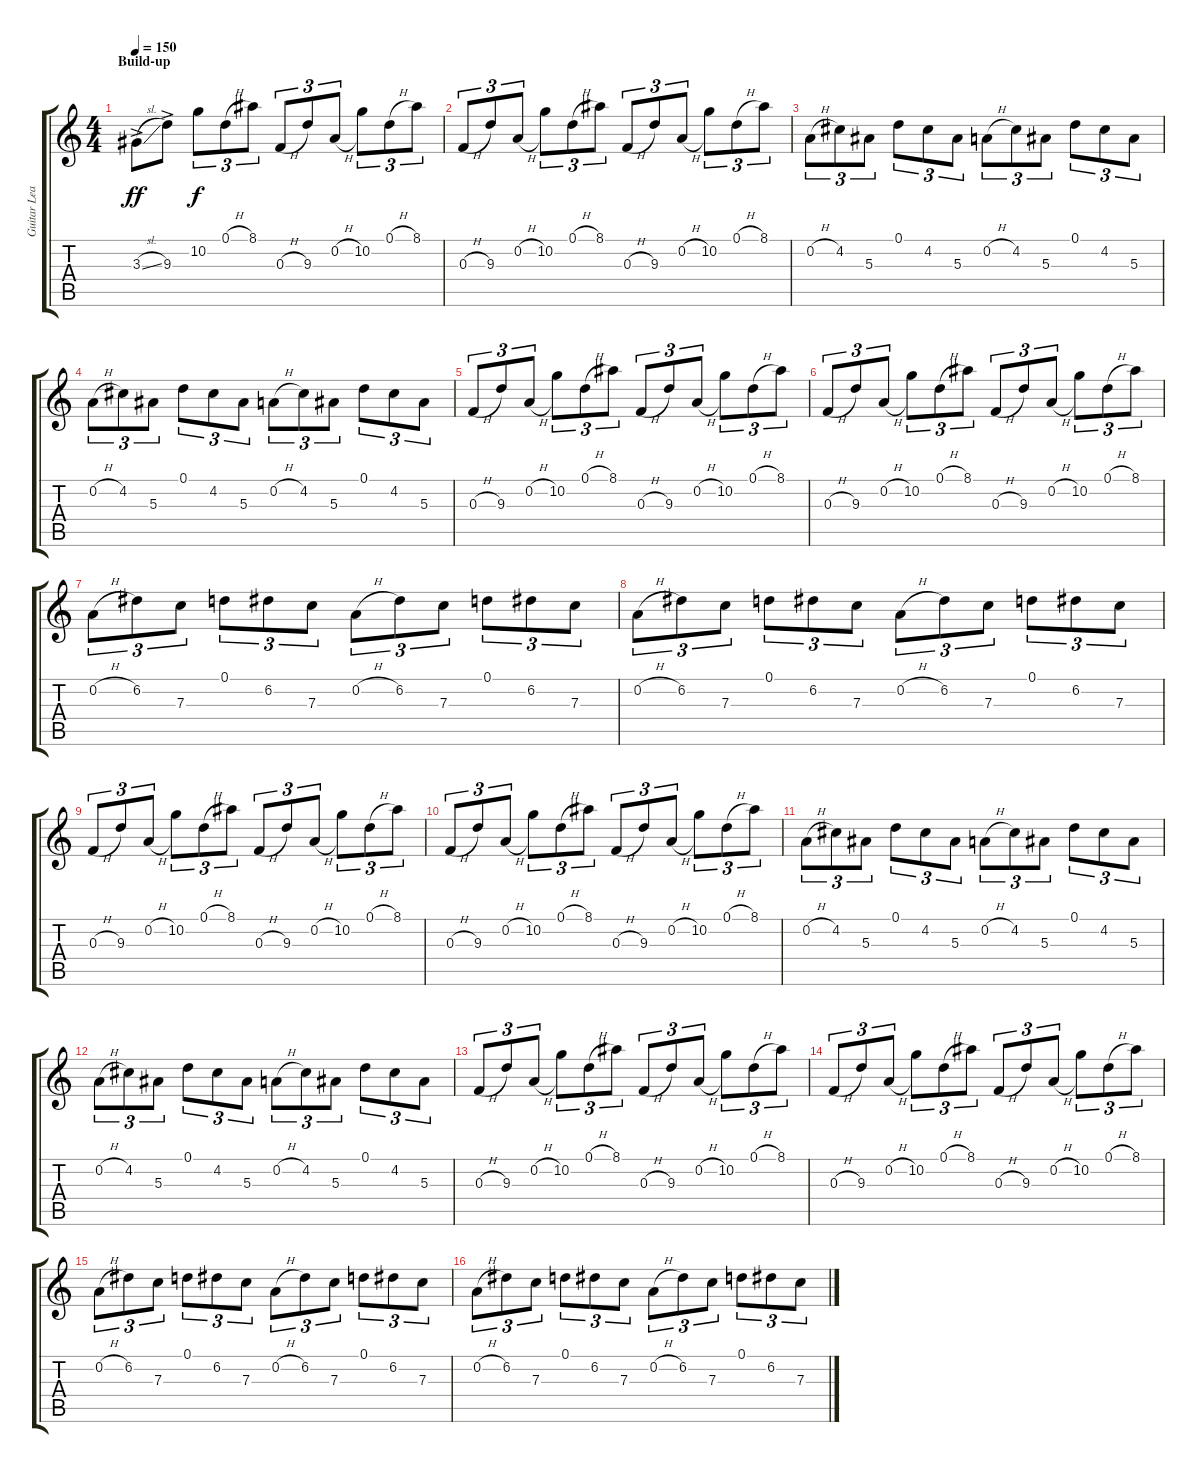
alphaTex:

\track ("Guitar Lead (Brent Hinds)" "Guitar Lea") {instrument overdrivenguitar}
\staff {score tabs}
\tuning (D4 A3 F3 C3 G2 D2) {hide}
\ts (4 4)
\section ("" "Build-up")
\tempo 150
\clef g2
\ks c
3.3{sl ac}.8{dy ff} 9.3{ac}.8 10.2.8{tu (3 2) dy f} 0.1{h}.8{tu (3 2)} 8.1.8{tu (3 2)} 0.3{h}.8{tu (3 2)} 9.3.8{tu (3 2)} 0.2{h}.8{tu (3 2)} 10.2.8{tu (3 2)} 0.1{h}.8{tu (3 2)} 8.1.8{tu (3 2)} |
0.3{h}.8{tu (3 2)} 9.3.8{tu (3 2)} 0.2{h}.8{tu (3 2)} 10.2.8{tu (3 2)} 0.1{h}.8{tu (3 2)} 8.1.8{tu (3 2)} 0.3{h}.8{tu (3 2)} 9.3.8{tu (3 2)} 0.2{h}.8{tu (3 2)} 10.2.8{tu (3 2)} 0.1{h}.8{tu (3 2)} 8.1.8{tu (3 2)} |
0.2{h}.8{tu (3 2)} 4.2.8{tu (3 2)} 5.3.8{tu (3 2)} 0.1.8{tu (3 2)} 4.2.8{tu (3 2)} 5.3.8{tu (3 2)} 0.2{h}.8{tu (3 2)} 4.2.8{tu (3 2)} 5.3.8{tu (3 2)} 0.1.8{tu (3 2)} 4.2.8{tu (3 2)} 5.3.8{tu (3 2)} |
0.2{h}.8{tu (3 2)} 4.2.8{tu (3 2)} 5.3.8{tu (3 2)} 0.1.8{tu (3 2)} 4.2.8{tu (3 2)} 5.3.8{tu (3 2)} 0.2{h}.8{tu (3 2)} 4.2.8{tu (3 2)} 5.3.8{tu (3 2)} 0.1.8{tu (3 2)} 4.2.8{tu (3 2)} 5.3.8{tu (3 2)} |
0.3{h}.8{tu (3 2)} 9.3.8{tu (3 2)} 0.2{h}.8{tu (3 2)} 10.2.8{tu (3 2)} 0.1{h}.8{tu (3 2)} 8.1.8{tu (3 2)} 0.3{h}.8{tu (3 2)} 9.3.8{tu (3 2)} 0.2{h}.8{tu (3 2)} 10.2.8{tu (3 2)} 0.1{h}.8{tu (3 2)} 8.1.8{tu (3 2)} |
0.3{h}.8{tu (3 2)} 9.3.8{tu (3 2)} 0.2{h}.8{tu (3 2)} 10.2.8{tu (3 2)} 0.1{h}.8{tu (3 2)} 8.1.8{tu (3 2)} 0.3{h}.8{tu (3 2)} 9.3.8{tu (3 2)} 0.2{h}.8{tu (3 2)} 10.2.8{tu (3 2)} 0.1{h}.8{tu (3 2)} 8.1.8{tu (3 2)} |
0.2{h}.8{tu (3 2)} 6.2.8{tu (3 2)} 7.3.8{tu (3 2)} 0.1.8{tu (3 2)} 6.2.8{tu (3 2)} 7.3.8{tu (3 2)} 0.2{h}.8{tu (3 2)} 6.2.8{tu (3 2)} 7.3.8{tu (3 2)} 0.1.8{tu (3 2)} 6.2.8{tu (3 2)} 7.3.8{tu (3 2)} |
0.2{h}.8{tu (3 2)} 6.2.8{tu (3 2)} 7.3.8{tu (3 2)} 0.1.8{tu (3 2)} 6.2.8{tu (3 2)} 7.3.8{tu (3 2)} 0.2{h}.8{tu (3 2)} 6.2.8{tu (3 2)} 7.3.8{tu (3 2)} 0.1.8{tu (3 2)} 6.2.8{tu (3 2)} 7.3.8{tu (3 2)} |
0.3{h}.8{tu (3 2)} 9.3.8{tu (3 2)} 0.2{h}.8{tu (3 2)} 10.2.8{tu (3 2)} 0.1{h}.8{tu (3 2)} 8.1.8{tu (3 2)} 0.3{h}.8{tu (3 2)} 9.3.8{tu (3 2)} 0.2{h}.8{tu (3 2)} 10.2.8{tu (3 2)} 0.1{h}.8{tu (3 2)} 8.1.8{tu (3 2)} |
0.3{h}.8{tu (3 2)} 9.3.8{tu (3 2)} 0.2{h}.8{tu (3 2)} 10.2.8{tu (3 2)} 0.1{h}.8{tu (3 2)} 8.1.8{tu (3 2)} 0.3{h}.8{tu (3 2)} 9.3.8{tu (3 2)} 0.2{h}.8{tu (3 2)} 10.2.8{tu (3 2)} 0.1{h}.8{tu (3 2)} 8.1.8{tu (3 2)} |
0.2{h}.8{tu (3 2)} 4.2.8{tu (3 2)} 5.3.8{tu (3 2)} 0.1.8{tu (3 2)} 4.2.8{tu (3 2)} 5.3.8{tu (3 2)} 0.2{h}.8{tu (3 2)} 4.2.8{tu (3 2)} 5.3.8{tu (3 2)} 0.1.8{tu (3 2)} 4.2.8{tu (3 2)} 5.3.8{tu (3 2)} |
0.2{h}.8{tu (3 2)} 4.2.8{tu (3 2)} 5.3.8{tu (3 2)} 0.1.8{tu (3 2)} 4.2.8{tu (3 2)} 5.3.8{tu (3 2)} 0.2{h}.8{tu (3 2)} 4.2.8{tu (3 2)} 5.3.8{tu (3 2)} 0.1.8{tu (3 2)} 4.2.8{tu (3 2)} 5.3.8{tu (3 2)} |
0.3{h}.8{tu (3 2)} 9.3.8{tu (3 2)} 0.2{h}.8{tu (3 2)} 10.2.8{tu (3 2)} 0.1{h}.8{tu (3 2)} 8.1.8{tu (3 2)} 0.3{h}.8{tu (3 2)} 9.3.8{tu (3 2)} 0.2{h}.8{tu (3 2)} 10.2.8{tu (3 2)} 0.1{h}.8{tu (3 2)} 8.1.8{tu (3 2)} |
0.3{h}.8{tu (3 2)} 9.3.8{tu (3 2)} 0.2{h}.8{tu (3 2)} 10.2.8{tu (3 2)} 0.1{h}.8{tu (3 2)} 8.1.8{tu (3 2)} 0.3{h}.8{tu (3 2)} 9.3.8{tu (3 2)} 0.2{h}.8{tu (3 2)} 10.2.8{tu (3 2)} 0.1{h}.8{tu (3 2)} 8.1.8{tu (3 2)} |
0.2{h}.8{tu (3 2)} 6.2.8{tu (3 2)} 7.3.8{tu (3 2)} 0.1.8{tu (3 2)} 6.2.8{tu (3 2)} 7.3.8{tu (3 2)} 0.2{h}.8{tu (3 2)} 6.2.8{tu (3 2)} 7.3.8{tu (3 2)} 0.1.8{tu (3 2)} 6.2.8{tu (3 2)} 7.3.8{tu (3 2)} |
0.2{h}.8{tu (3 2)} 6.2.8{tu (3 2)} 7.3.8{tu (3 2)} 0.1.8{tu (3 2)} 6.2.8{tu (3 2)} 7.3.8{tu (3 2)} 0.2{h}.8{tu (3 2)} 6.2.8{tu (3 2)} 7.3.8{tu (3 2)} 0.1.8{tu (3 2)} 6.2.8{tu (3 2)} 7.3.8{tu (3 2)}
